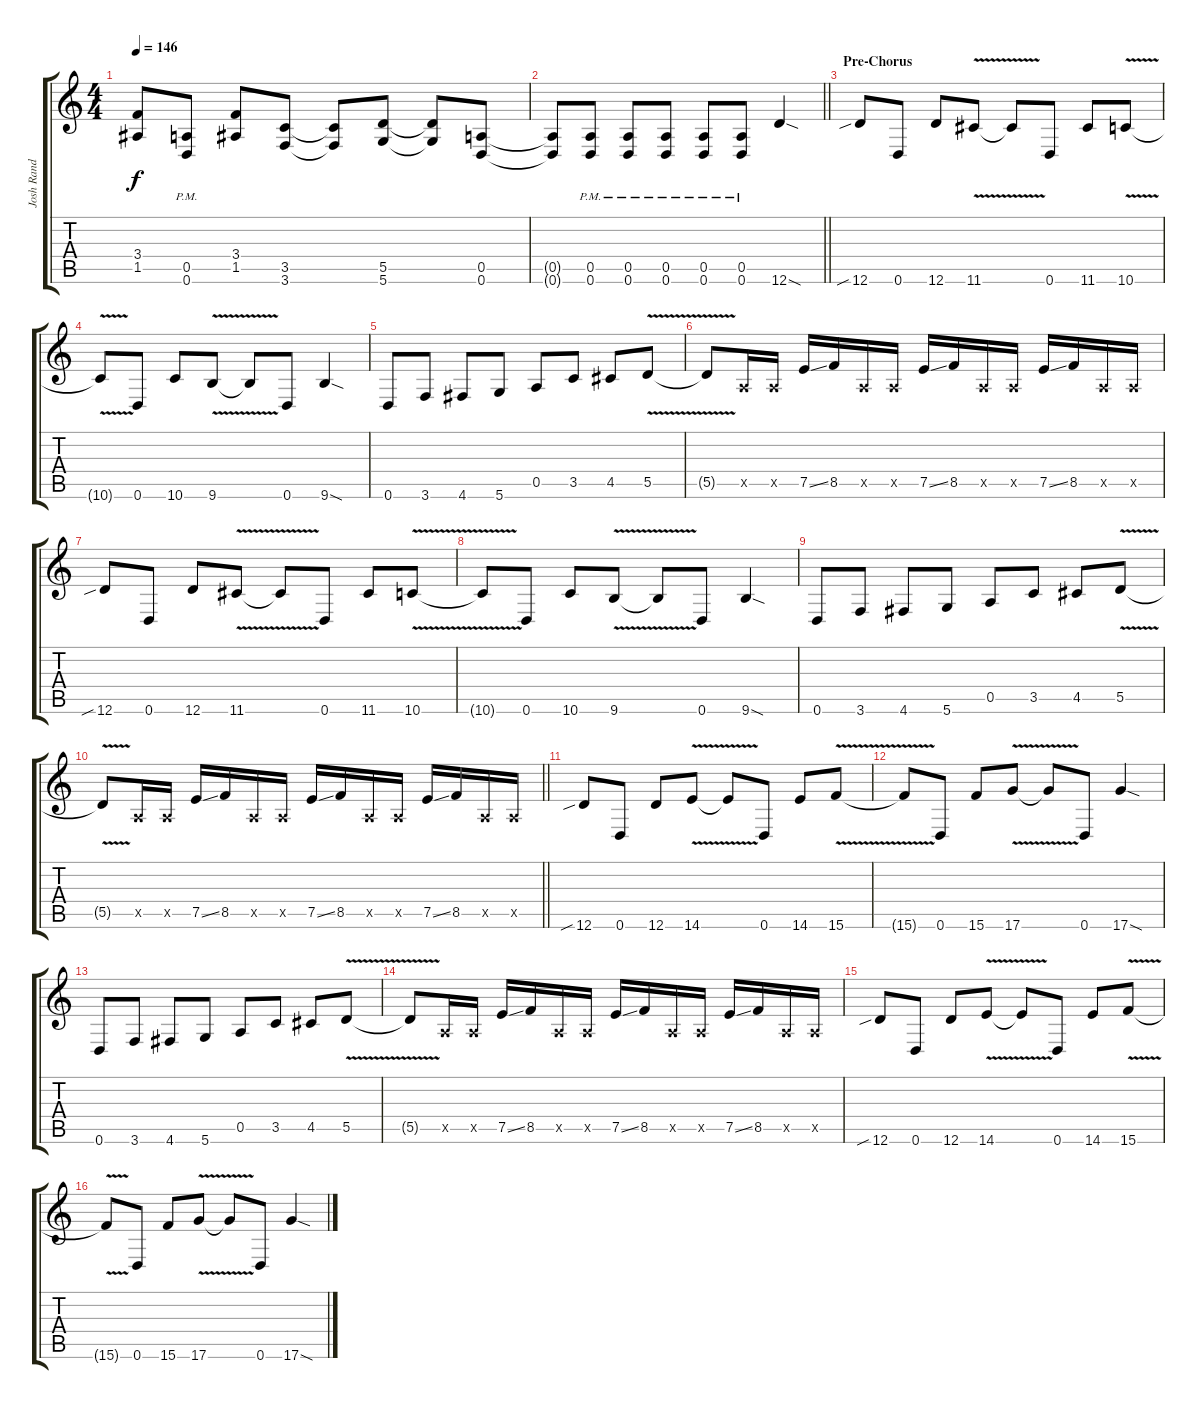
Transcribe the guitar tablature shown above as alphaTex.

\track ("Josh Rand" "Josh Rand") {instrument distortionguitar}
\staff {score tabs}
\tuning (E4 B3 G3 D3 A2 D2) {hide}
\ts (4 4)
\tempo 146
\clef g2
\ks c
(3.4 1.5).8{dy f} (0.5{pm} 0.6{pm}).8 (3.4 1.5).8 (3.5 3.6).8 (3.5{t} 3.6{t}).8 (5.5 5.6).8 (5.5{t} 5.6{t}).8 (0.5 0.6).8 |
\barLineRight lightlight
(0.5{t} 0.6{t}).8 (0.5{pm} 0.6{pm}).8 (0.5{pm} 0.6{pm}).8 (0.5{pm} 0.6{pm}).8 (0.5{pm} 0.6{pm}).8 (0.5{pm} 0.6{pm}).8 12.6{sod}.4 |
\section ("" "Pre-Chorus")
12.6{sib}.8 0.6.8 12.6.8 11.6{v}.8 11.6{t}.8 0.6.8 11.6.8 10.6{v}.8 |
10.6{t}.8 0.6.8 10.6.8 9.6{v}.8 9.6{t}.8 0.6.8 9.6{sod}.4 |
0.6.8 3.6.8 4.6.8 5.6.8 0.5.8 3.5.8 4.5.8 5.5{v}.8 |
5.5{t}.8 0.5{x}.16 0.5{x}.16 7.5{ss}.16 8.5.16 0.5{x}.16 0.5{x}.16 7.5{ss}.16 8.5.16 0.5{x}.16 0.5{x}.16 7.5{ss}.16 8.5.16 0.5{x}.16 0.5{x}.16 |
12.6{sib}.8 0.6.8 12.6.8 11.6{v}.8 11.6{t}.8 0.6.8 11.6.8 10.6{v}.8 |
10.6{t}.8 0.6.8 10.6.8 9.6{v}.8 9.6{t}.8 0.6.8 9.6{sod}.4 |
0.6.8 3.6.8 4.6.8 5.6.8 0.5.8 3.5.8 4.5.8 5.5{v}.8 |
\barLineRight lightlight
5.5{t}.8 0.5{x}.16 0.5{x}.16 7.5{ss}.16 8.5.16 0.5{x}.16 0.5{x}.16 7.5{ss}.16 8.5.16 0.5{x}.16 0.5{x}.16 7.5{ss}.16 8.5.16 0.5{x}.16 0.5{x}.16 |
12.6{sib}.8 0.6.8 12.6.8 14.6{v}.8 14.6{t}.8 0.6.8 14.6.8 15.6{v}.8 |
15.6{t}.8 0.6.8 15.6.8 17.6{v}.8 17.6{t}.8 0.6.8 17.6{sod}.4 |
0.6.8 3.6.8 4.6.8 5.6.8 0.5.8 3.5.8 4.5.8 5.5{v}.8 |
5.5{t}.8 0.5{x}.16 0.5{x}.16 7.5{ss}.16 8.5.16 0.5{x}.16 0.5{x}.16 7.5{ss}.16 8.5.16 0.5{x}.16 0.5{x}.16 7.5{ss}.16 8.5.16 0.5{x}.16 0.5{x}.16 |
12.6{sib}.8 0.6.8 12.6.8 14.6{v}.8 14.6{t}.8 0.6.8 14.6.8 15.6{v}.8 |
15.6{t}.8 0.6.8 15.6.8 17.6{v}.8 17.6{t}.8 0.6.8 17.6{sod}.4
